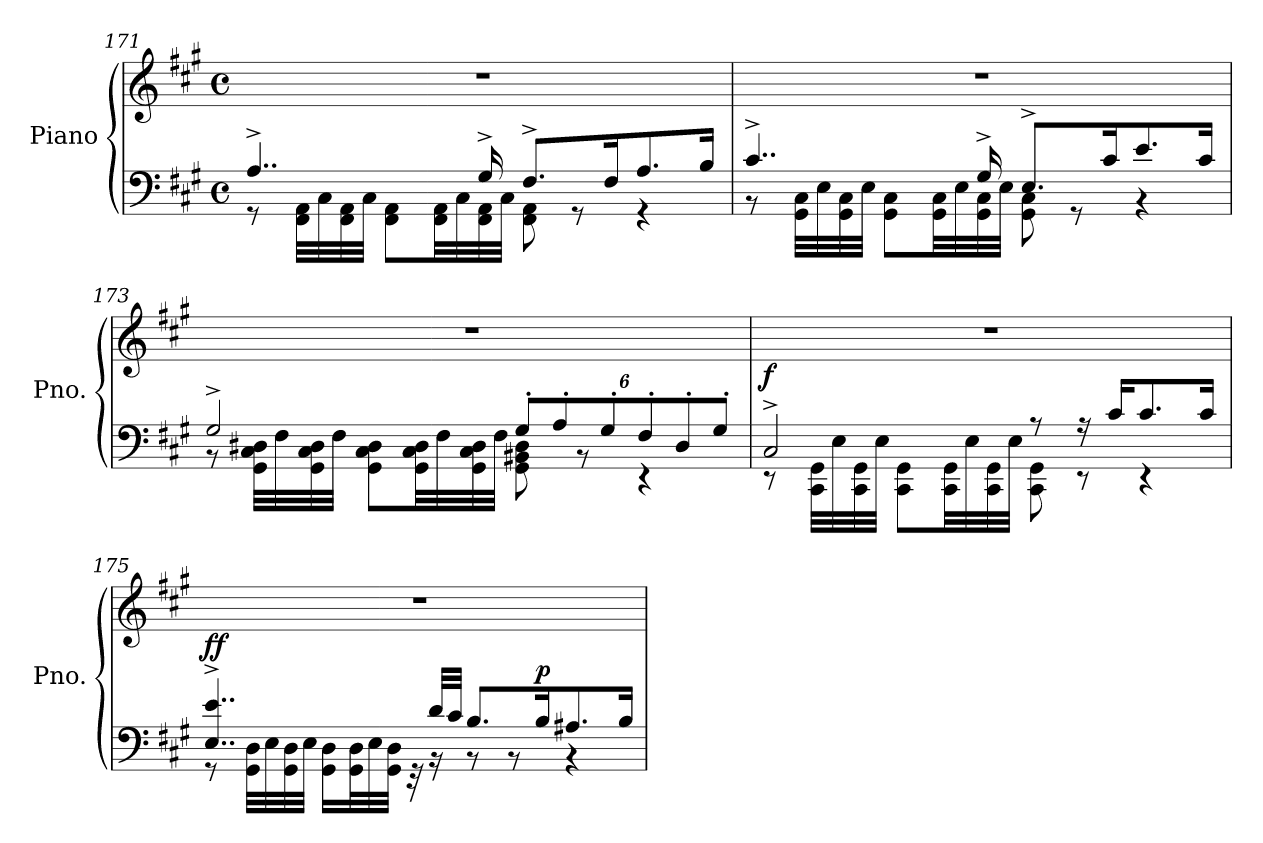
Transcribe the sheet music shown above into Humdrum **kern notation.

**kern	**kern	**dynam
*part1	*part1	*part1
*staff2	*staff1	*staff1/2
*I"Piano	*	*
*I'Pno.	*	*
*clefF4	*clefG2	*
*k[f#c#g#]	*k[f#c#g#]	*
*M4/4	*M4/4	*
*met(c)	*met(c)	*
=171	=171	=171
*^	*	*
4..A^/	8r	1r	.
.	32FF#\ 32AA\LLL	.	.
.	32C#\	.	.
.	32FF#\ 32AA\	.	.
.	32C#\JJJ	.	.
.	8FF#\ 8AA\L	.	.
.	32FF#\ 32AA\LL	.	.
.	32C#\	.	.
16G#^/	32FF#\ 32AA\	.	.
.	32C#\JJJ	.	.
8.F#^/L	8FF#\ 8AA\	.	.
.	8r	.	.
16F#/K	.	.	.
8.A/	4r	.	.
16B/Jk	.	.	.
=172	=172	=172	=172
4..c#^/	8r	1r	.
.	32GG#\ 32C#\LLL	.	.
.	32E\	.	.
.	32GG#\ 32C#\	.	.
.	32E\JJJ	.	.
.	8GG#\ 8C#\L	.	.
.	32GG#\ 32C#\LL	.	.
.	32E\	.	.
16G#^/	32GG#\ 32C#\	.	.
.	32E\JJJ	.	.
8.E^/L	8GG#\ 8C#\	.	.
.	8r	.	.
16c#/K	.	.	.
8.e/	4r	.	.
16c#/Jk	.	.	.
!!LO:LB:g=z
=173	=173	=173	=173
2G#^/	8r	1r	.
.	32GG#\ 32C#\ 32D#X\LLL	.	.
.	32F#\	.	.
.	32GG#\ 32C#\ 32D#\	.	.
.	32F#\JJJ	.	.
.	8GG#\ 8C#\ 8D#\L	.	.
.	32GG#\ 32C#\ 32D#\LL	.	.
.	32F#\	.	.
.	32GG#\ 32C#\ 32D#\	.	.
.	32F#\JJJ	.	.
*Xbrackettup	*	*	*
12G#'/L	8GG#\ 8BB#X\ 8D#\	.	.
12A'/	.	.	.
.	8r	.	.
12G#'/	.	.	.
12F#'/	4r	.	.
12D#'/	.	.	.
12G#'/J	.	.	.
=174	=174	=174	=174
!	!	!	!LO:DY:b
2C#^/	8r	1r	f
.	32CC#\ 32GG#\LLL	.	.
.	32E\	.	.
.	32CC#\ 32GG#\	.	.
.	32E\JJJ	.	.
.	8CC#\ 8GG#\L	.	.
.	32CC#\ 32GG#\LL	.	.
.	32E\	.	.
.	32CC#\ 32GG#\	.	.
.	32E\JJJ	.	.
8r	8CC#\ 8GG#\	.	.
16r	8r	.	.
16c#/KL	.	.	.
8.c#/	4r	.	.
16c#/Jk	.	.	.
=175	=175	=175	=175
!	!	!	!LO:DY:b
4..E/^ 4..e/^	8r	1r	ff
.	32GG#\ 32D\LLL	.	.
.	32E\	.	.
.	32GG#\ 32D\	.	.
.	32E\JJJ	.	.
.	16GG#\ 16D\LL	.	.
.	32GG#\ 32D\L	.	.
.	32E\	.	.
.	32GG#\ 32D\JJJ	.	.
.	32r	.	.
32d/LLL	16r	.	.
32c#/JJJ	.	.	.
8.B/L	8r	.	.
.	8r	.	.
!	!	!	!LO:DY:a=2
16B/K	.	.	p
8.A#X/	4r	.	.
16B/Jk	.	.	.
*v	*v	*	*
=	=	=
*-	*-	*-
